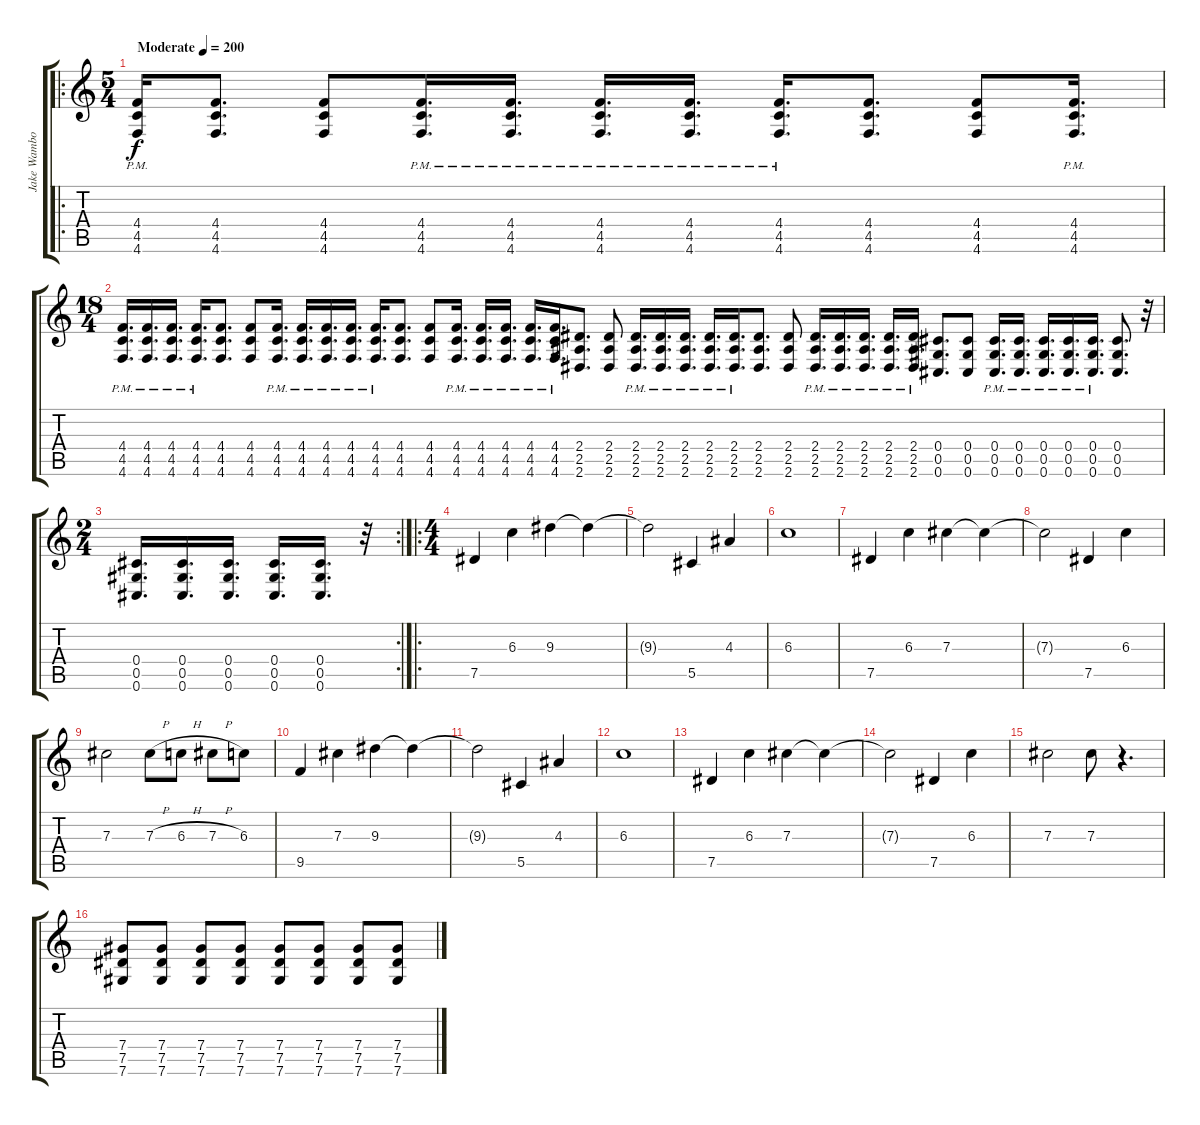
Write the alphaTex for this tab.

\track ("Jake Wambold" "Jake Wambo") {instrument overdrivenguitar}
\staff {score tabs}
\tuning (Eb4 Bb3 Gb3 Db3 Ab2 Db2) {hide}
\ro
\ts (5 4)
\tempo (200 "Moderate")
\clef g2
\ks c
(4.4 4.5 4.6{pm}).16{dy f instrument overdrivenguitar} (4.4 4.5 4.6).8{d} (4.4 4.5 4.6).8 (4.4 4.5 4.6{pm}).16{d} (4.4 4.5 4.6{pm}).16{d} (4.4 4.5 4.6{pm}).16{d} (4.4 4.5 4.6{pm}).16{d} (4.4 4.5 4.6{pm}).16{d} (4.4 4.5 4.6).8{d} (4.4 4.5 4.6).8 (4.4{pm} 4.5 4.6).16{d} |
\ts (18 4)
(4.4 4.5 4.6{pm}).16{d} (4.4 4.5 4.6{pm}).16{d} (4.4 4.5 4.6{pm}).16{d} (4.4 4.5 4.6{pm}).16{d} (4.4 4.5 4.6).8{d} (4.4 4.5 4.6).8 (4.4 4.5 4.6{pm}).16{d} (4.4 4.5 4.6{pm}).16{d} (4.4 4.5 4.6{pm}).16{d} (4.4 4.5 4.6{pm}).16{d} (4.4 4.5 4.6{pm}).16{d} (4.4 4.5 4.6).8{d} (4.4 4.5 4.6).8 (4.4 4.5 4.6{pm}).16{d} (4.4 4.5 4.6{pm}).16{d} (4.4 4.5 4.6{pm}).16{d} (4.4 4.5 4.6{pm}).16{d} (4.4 4.5 4.6{pm}).16{d} (2.4 2.5 2.6).8{d} (2.4 2.5 2.6).8 (2.4 2.5 2.6{pm}).16{d} (2.4 2.5 2.6{pm}).16{d} (2.4 2.5 2.6{pm}).16{d} (2.4 2.5 2.6{pm}).16{d} (2.4 2.5 2.6{pm}).16{d} (2.4 2.5 2.6).8{d} (2.4 2.5 2.6).8 (2.4 2.5 2.6{pm}).16{d} (2.4 2.5 2.6{pm}).16{d} (2.4 2.5 2.6{pm}).16{d} (2.4 2.5 2.6{pm}).16{d} (2.4 2.5 2.6{pm}).16{d} (0.4 0.5 0.6).8{d} (0.4 0.5 0.6).8 (0.4 0.5 0.6{pm}).16{d} (0.4 0.5 0.6{pm}).16{d} (0.4 0.5 0.6{pm}).16{d} (0.4 0.5 0.6{pm}).16{d} (0.4 0.5 0.6{pm}).16{d} (0.4 0.5 0.6).8{d} r.32 |
\rc 2
\ts (2 4)
(0.4 0.5 0.6).16{d} (0.4 0.5 0.6).16{d} (0.4 0.5 0.6).16{d} (0.4 0.5 0.6).16{d} (0.4 0.5 0.6).16{d} r.32 |
\ro
\ts (4 4)
7.5.4 6.3.4 9.3.4 9.3{t}.4 |
9.3{t}.2 5.5.4 4.3.4 |
6.3.1 |
7.5.4 6.3.4 7.3.4 7.3{t}.4 |
7.3{t}.2 7.5.4 6.3.4 |
7.3.2 7.3{h}.8 6.3{h}.8 7.3{h}.8 6.3.8 |
9.5.4 7.3.4 9.3.4 9.3{t}.4 |
9.3{t}.2 5.5.4 4.3.4 |
6.3.1 |
7.5.4 6.3.4 7.3.4 7.3{t}.4 |
7.3{t}.2 7.5.4 6.3.4 |
7.3.2 7.3.8 r.4{d} |
(7.4 7.5 7.6).8 (7.4 7.5 7.6).8 (7.4 7.5 7.6).8 (7.4 7.5 7.6).8 (7.4 7.5 7.6).8 (7.4 7.5 7.6).8 (7.4 7.5 7.6).8 (7.4 7.5 7.6).8
